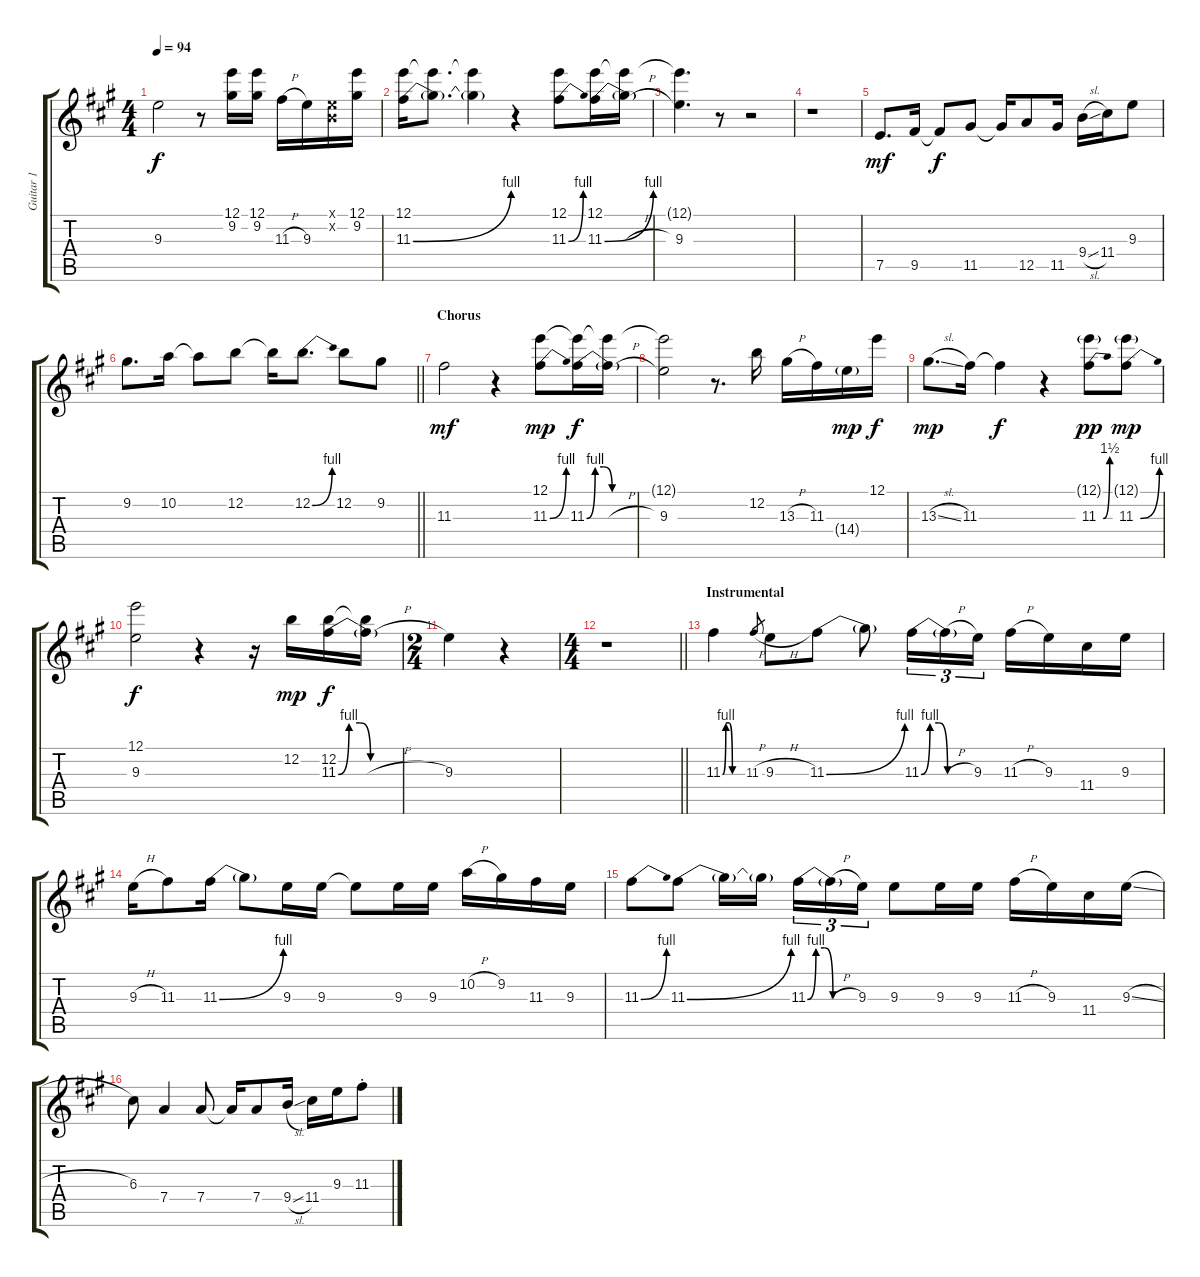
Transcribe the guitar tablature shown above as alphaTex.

\track ("Guitar 1" "Guitar 1") {instrument electricguitarjazz}
\staff {score tabs}
\tuning (E4 B3 G3 D3 A2 E2) {hide}
\ts (4 4)
\tempo 94
\clef g2
\ks a
9.3.2{dy f} r.8 (12.1 9.2).16 (12.1 9.2).16 11.3{h}.16 9.3.16 (0.1{x} 0.2{x}).16 (12.1 9.2).16 |
(12.1 11.3{be (bend 0 0 60 4)}).16 (12.1{t} 11.3{t}).8{d} (12.1{t} 11.3{t}).4 r.4 (12.1 11.3{be (bend 0 0 60 4)}).8 (12.1 11.3{be (bend 0 0 60 4)}).16 (12.1{t} 11.3{h t}).16 |
(12.1{t} 9.3).4{d} r.8 r.2 |
r.1 |
7.5.8{d dy mf} 9.5.16 9.5{t}.8{dy f} 11.5.8 11.5{t}.16 12.5.8 11.5.16 9.4{sl}.16 11.4.16 9.3.8 |
\barLineRight lightlight
9.2.8{d} 10.2.16 10.2{t}.8 12.2.8 12.2{t}.16 12.2{be (bend 0 0 60 4)}.8{d} 12.2.8 9.2.8 |
\section ("" "Chorus")
11.3.2{dy mf} r.4 (12.1 11.3{be (bend 0 0 60 4)}).8{dy mp} (12.1{t} 11.3{be (custom 0 0 10 4 20 4 30 0 60 0)}).16{dy f} (12.1{t} 11.3{h t}).16 |
(12.1{t} 9.3).2 r.8{d} 12.2.16 13.3{h}.16 11.3.16 14.4{g}.16{dy mp} 12.1.16{dy f} |
13.3{sl}.8{d dy mp} 11.3.16 11.3{t}.4{dy f} r.4 (12.1{g} 11.3{be (bend 0 0 60 6)}).8{dy pp} (12.1{g} 11.3{be (bend 0 0 60 4)}).8{dy mp} |
(12.1 9.3).2{dy f} r.4 r.16 12.2.16{dy mp} (12.2 11.3{be (custom 0 0 10 4 20 4 30 0 60 0)}).16{dy f} (12.2{t} 11.3{h t}).16 |
\ts (2 4)
9.3.4 r.4 |
\ts (4 4)
\barLineRight lightlight
r.1 |
\section ("" "Instrumental")
11.3{be (custom 0 0 10 4 20 4 30 0 60 0)}.4 11.3{h}.8{gr} 9.3{h}.8 11.3{be (bend 0 0 60 4)}.8 11.3{t}.8 11.3{be (custom 0 0 10 4 20 4 30 0 60 0)}.16{tu (3 2)} 11.3{h t}.16{tu (3 2)} 9.3.16{tu (3 2)} 11.3{h}.16 9.3.16 11.4.16 9.3.16 |
9.3{h}.16 11.3.8 11.3{be (bend 0 0 60 4)}.16 11.3{t}.8 9.3.16 9.3.16 9.3{t}.8 9.3.16 9.3.16 10.2{h}.16 9.2.16 11.3.16 9.3.16 |
11.3{be (bend 0 0 60 4)}.8 11.3{be (bend 0 0 60 4)}.8 11.3{t}.16 11.3{t}.16{beam splitsecondary} 11.3{be (custom 0 0 10 4 20 4 30 0 60 0)}.16{tu (3 2)} 11.3{h t}.16{tu (3 2)} 9.3.16{tu (3 2)} 9.3.8 9.3.16 9.3.16 11.3{h}.16 9.3.16 11.4.16 9.3{sl}.16 |
6.3.8 7.4.4 7.4.8 7.4{t}.16 7.4.8 9.4{sl}.16 11.4.16 9.3.16 11.3{st}.8
